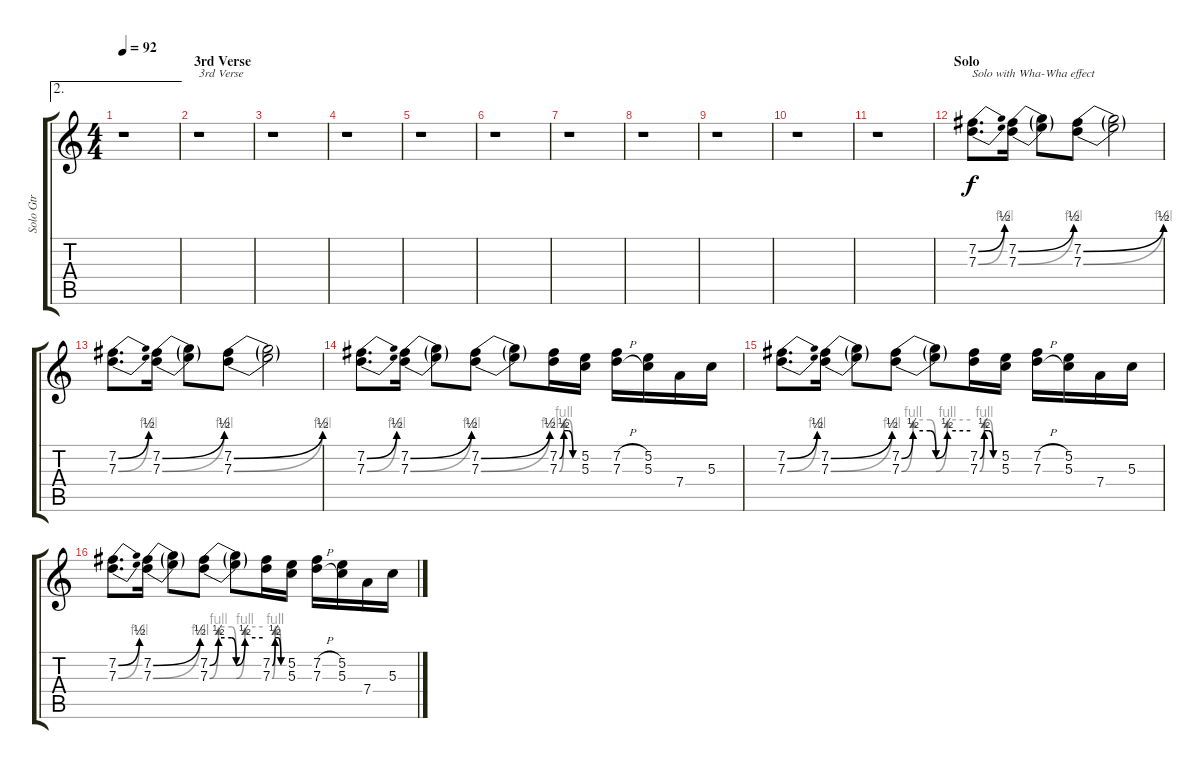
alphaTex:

\track ("Solo Gtr" "Solo Gtr") {instrument overdrivenguitar}
\staff {score tabs}
\tuning (E4 B3 G3 D3 A2 E2) {hide}
\ae 2
\ts (4 4)
\tempo 92
\clef g2
\ks c
r.1{dy f} |
\section ("" "3rd Verse")
r.1{txt "3rd Verse"} |
r.1 |
r.1 |
r.1 |
r.1 |
r.1 |
r.1 |
r.1 |
r.1 |
r.1 |
\section ("" "Solo")
(7.2{be (bend 0 0 60 2)} 7.3{be (bend 0 0 60 4)}).8{d txt "Solo with Wha-Wha effect"} (7.2{be (bend 0 0 60 2)} 7.3{be (bend 0 0 60 4)}).16 (7.2{t} 7.3{t}).8 (7.2{be (bend 0 0 60 2)} 7.3{be (bend 0 0 60 4)}).8 (7.2{t} 7.3{t}).2 |
(7.2{be (bend 0 0 60 2)} 7.3{be (bend 0 0 60 4)}).8{d} (7.2{be (bend 0 0 60 2)} 7.3{be (bend 0 0 60 4)}).16 (7.2{t} 7.3{t}).8 (7.2{be (bend 0 0 60 2)} 7.3{be (bend 0 0 60 4)}).8 (7.2{t} 7.3{t}).2 |
(7.2{be (bend 0 0 60 2)} 7.3{be (bend 0 0 60 4)}).8{d} (7.2{be (bend 0 0 60 2)} 7.3{be (bend 0 0 60 4)}).16 (7.2{t} 7.3{t}).8 (7.2{be (bend 0 0 60 2)} 7.3{be (bend 0 0 60 4)}).8 (7.2{t} 7.3{t}).8 (7.2{be (custom 0 0 15 2 30 2 45 0 60 0)} 7.3{be (custom 0 0 15 4 30 4 45 0 60 0)}).16 (5.2 5.3).16 (7.2{h} 7.3{h}).16 (5.2 5.3).16 7.4.16 5.3.16 |
(7.2{be (bend 0 0 60 2)} 7.3{be (bend 0 0 60 4)}).8{d} (7.2{be (bend 0 0 60 2)} 7.3{be (bend 0 0 60 4)}).16 (7.2{t} 7.3{t}).8 (7.2{be (custom 0 0 10 2 25 2 30 0 40 2 60 2)} 7.3{be (custom 0 0 10 4 25 4 30 0 40 4 60 4)}).8 (7.2{t} 7.3{t}).8 (7.2{be (custom 0 0 15 2 30 2 45 0 60 0)} 7.3{be (custom 0 0 15 4 30 4 45 0 60 0)}).16 (5.2 5.3).16 (7.2{h} 7.3{h}).16 (5.2 5.3).16 7.4.16 5.3.16 |
(7.2{be (bend 0 0 60 2)} 7.3{be (bend 0 0 60 4)}).8{d} (7.2{be (bend 0 0 60 2)} 7.3{be (bend 0 0 60 4)}).16 (7.2{t} 7.3{t}).8 (7.2{be (custom 0 0 10 2 25 2 30 0 40 2 60 2)} 7.3{be (custom 0 0 10 4 25 4 30 0 40 4 60 4)}).8 (7.2{t} 7.3{t}).8 (7.2{be (custom 0 0 15 2 30 2 45 0 60 0)} 7.3{be (custom 0 0 15 4 30 4 45 0 60 0)}).16 (5.2 5.3).16 (7.2{h} 7.3{h}).16 (5.2 5.3).16 7.4.16 5.3.16
